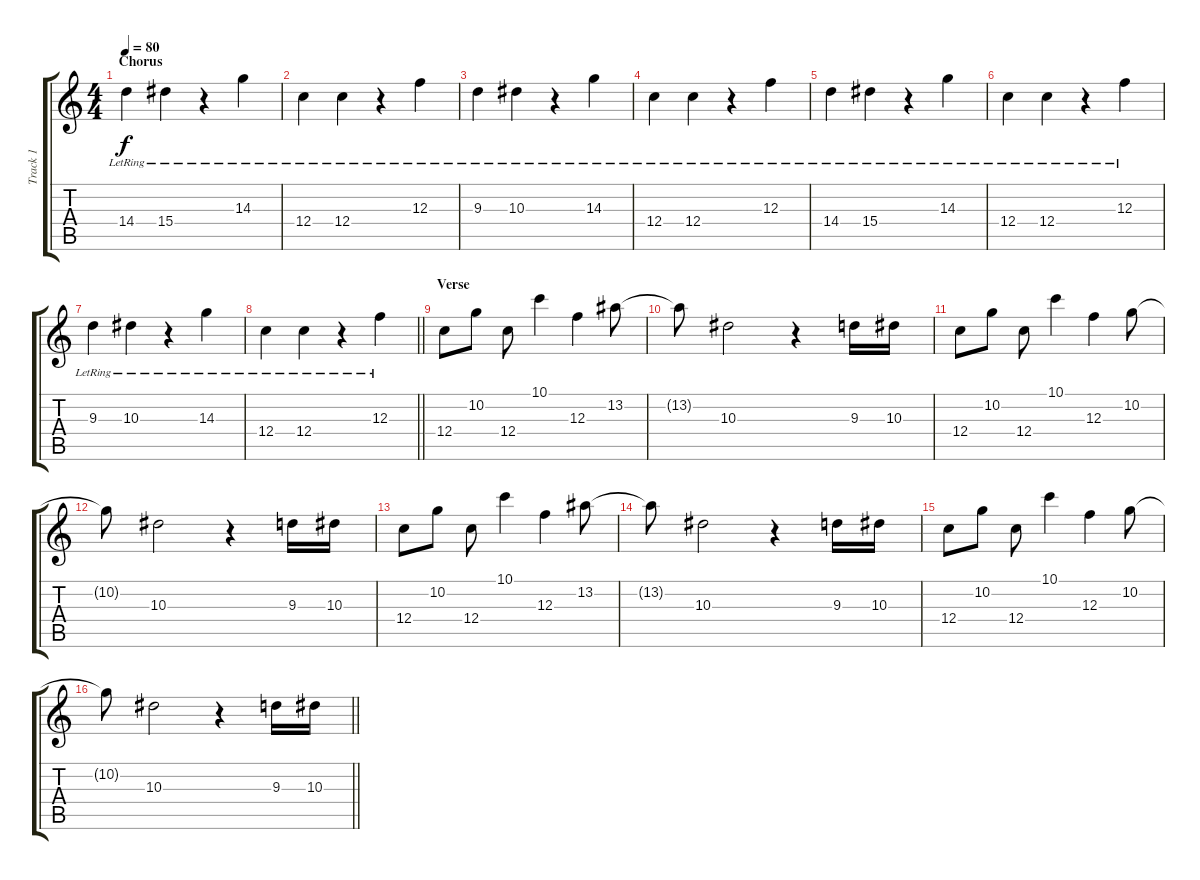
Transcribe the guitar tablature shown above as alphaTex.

\track ("Track 1" "Track 1") {instrument electricguitarjazz}
\staff {score tabs}
\tuning (D4 A3 F3 C3 G2 C2) {hide}
\ts (4 4)
\section ("" "Chorus")
\tempo 80
\clef g2
\ks c
14.4{lr}.4{dy f} 15.4{lr}.4 r.4 14.3{lr}.4 |
12.4{lr}.4 12.4{lr}.4 r.4 12.3{lr}.4 |
9.3{lr}.4 10.3{lr}.4 r.4 14.3{lr}.4 |
12.4{lr}.4 12.4{lr}.4 r.4 12.3{lr}.4 |
14.4{lr}.4 15.4{lr}.4 r.4 14.3{lr}.4 |
12.4{lr}.4 12.4{lr}.4 r.4 12.3{lr}.4 |
9.3{lr}.4 10.3{lr}.4 r.4 14.3{lr}.4 |
\barLineRight lightlight
12.4{lr}.4 12.4{lr}.4 r.4 12.3{lr}.4 |
\section ("" "Verse")
12.4.8 10.2.8 12.4.8 10.1.4 12.3.4 13.2.8 |
13.2{t}.8 10.3.2 r.4 9.3.16 10.3.16 |
12.4.8 10.2.8 12.4.8 10.1.4 12.3.4 10.2.8 |
10.2{t}.8 10.3.2 r.4 9.3.16 10.3.16 |
12.4.8 10.2.8 12.4.8 10.1.4 12.3.4 13.2.8 |
13.2{t}.8 10.3.2 r.4 9.3.16 10.3.16 |
12.4.8 10.2.8 12.4.8 10.1.4 12.3.4 10.2.8 |
\barLineRight lightlight
10.2{t}.8 10.3.2 r.4 9.3.16 10.3.16
